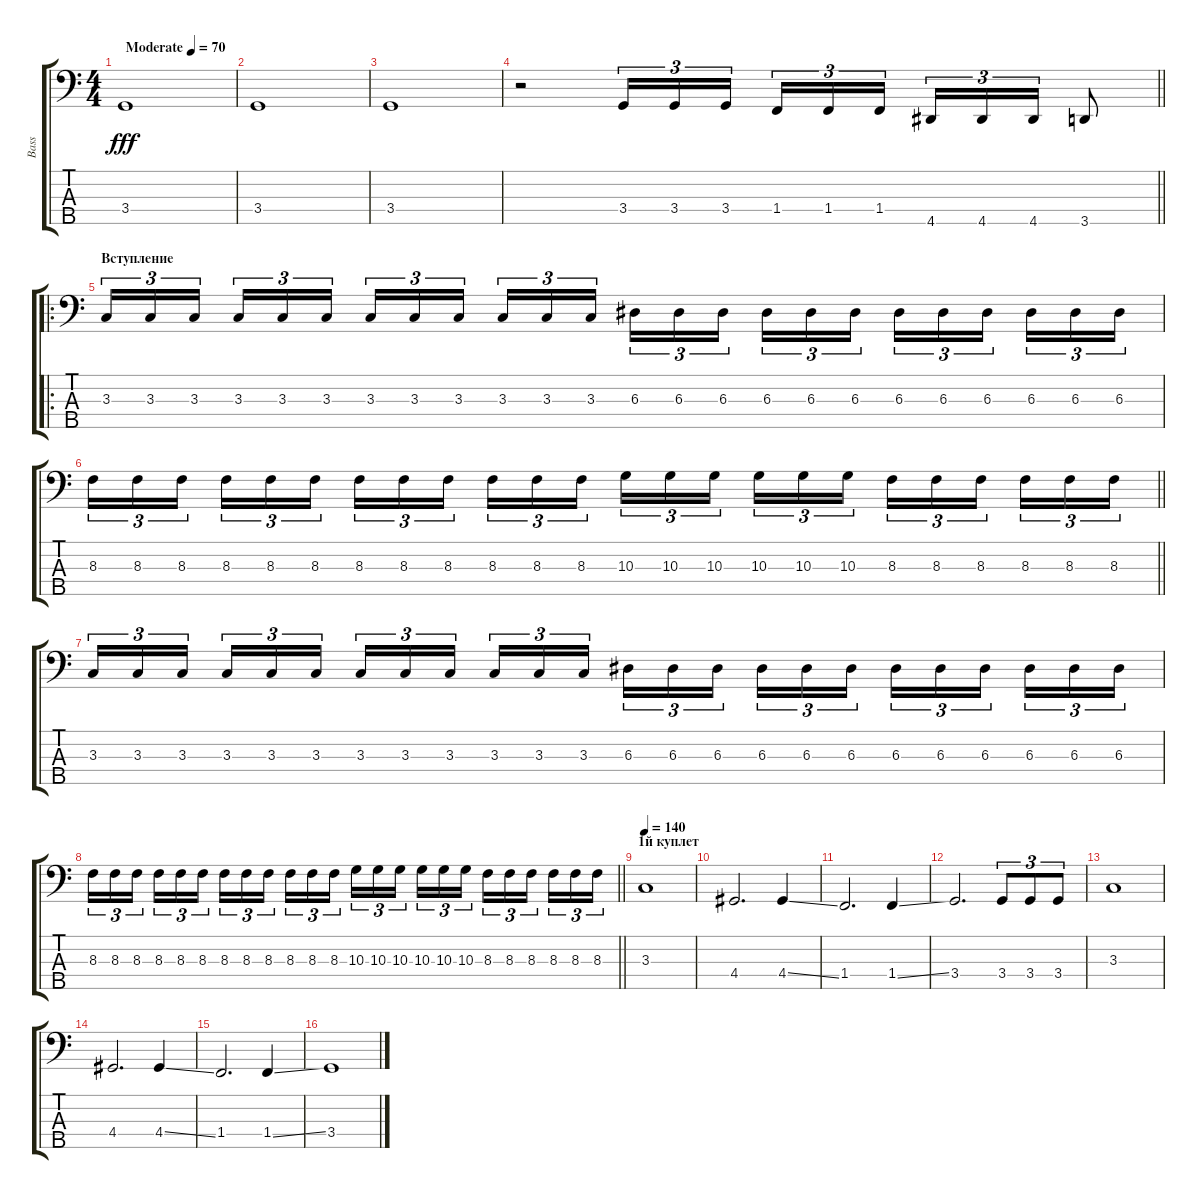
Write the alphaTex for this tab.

\track ("Bass" "Bass") {instrument slapbass2}
\staff {score tabs}
\tuning (G2 D2 A1 E1 B0) {hide}
\ts (4 4)
\tempo (70 "Moderate")
\clef f4
\ks c
3.4.1{dy fff instrument slapbass2} |
3.4.1 |
3.4.1 |
\barLineRight lightlight
r.2 3.4.16{tu (3 2)} 3.4.16{tu (3 2)} 3.4.16{tu (3 2) beam splitsecondary} 1.4.16{tu (3 2)} 1.4.16{tu (3 2)} 1.4.16{tu (3 2)} 4.5.16{tu (3 2)} 4.5.16{tu (3 2)} 4.5.16{tu (3 2)} 3.5.8 |
\ro
\section ("" "Вступление")
3.3.16{tu (3 2)} 3.3.16{tu (3 2)} 3.3.16{tu (3 2) beam splitsecondary} 3.3.16{tu (3 2)} 3.3.16{tu (3 2)} 3.3.16{tu (3 2)} 3.3.16{tu (3 2)} 3.3.16{tu (3 2)} 3.3.16{tu (3 2) beam splitsecondary} 3.3.16{tu (3 2)} 3.3.16{tu (3 2)} 3.3.16{tu (3 2)} 6.3.16{tu (3 2)} 6.3.16{tu (3 2)} 6.3.16{tu (3 2) beam splitsecondary} 6.3.16{tu (3 2)} 6.3.16{tu (3 2)} 6.3.16{tu (3 2)} 6.3.16{tu (3 2)} 6.3.16{tu (3 2)} 6.3.16{tu (3 2) beam splitsecondary} 6.3.16{tu (3 2)} 6.3.16{tu (3 2)} 6.3.16{tu (3 2)} |
\barLineRight lightlight
8.3.16{tu (3 2)} 8.3.16{tu (3 2)} 8.3.16{tu (3 2) beam splitsecondary} 8.3.16{tu (3 2)} 8.3.16{tu (3 2)} 8.3.16{tu (3 2)} 8.3.16{tu (3 2)} 8.3.16{tu (3 2)} 8.3.16{tu (3 2) beam splitsecondary} 8.3.16{tu (3 2)} 8.3.16{tu (3 2)} 8.3.16{tu (3 2)} 10.3.16{tu (3 2)} 10.3.16{tu (3 2)} 10.3.16{tu (3 2) beam splitsecondary} 10.3.16{tu (3 2)} 10.3.16{tu (3 2)} 10.3.16{tu (3 2)} 8.3.16{tu (3 2)} 8.3.16{tu (3 2)} 8.3.16{tu (3 2) beam splitsecondary} 8.3.16{tu (3 2)} 8.3.16{tu (3 2)} 8.3.16{tu (3 2)} |
3.3.16{tu (3 2)} 3.3.16{tu (3 2)} 3.3.16{tu (3 2) beam splitsecondary} 3.3.16{tu (3 2)} 3.3.16{tu (3 2)} 3.3.16{tu (3 2)} 3.3.16{tu (3 2)} 3.3.16{tu (3 2)} 3.3.16{tu (3 2) beam splitsecondary} 3.3.16{tu (3 2)} 3.3.16{tu (3 2)} 3.3.16{tu (3 2)} 6.3.16{tu (3 2)} 6.3.16{tu (3 2)} 6.3.16{tu (3 2) beam splitsecondary} 6.3.16{tu (3 2)} 6.3.16{tu (3 2)} 6.3.16{tu (3 2)} 6.3.16{tu (3 2)} 6.3.16{tu (3 2)} 6.3.16{tu (3 2) beam splitsecondary} 6.3.16{tu (3 2)} 6.3.16{tu (3 2)} 6.3.16{tu (3 2)} |
\barLineRight lightlight
8.3.16{tu (3 2)} 8.3.16{tu (3 2)} 8.3.16{tu (3 2) beam splitsecondary} 8.3.16{tu (3 2)} 8.3.16{tu (3 2)} 8.3.16{tu (3 2)} 8.3.16{tu (3 2)} 8.3.16{tu (3 2)} 8.3.16{tu (3 2) beam splitsecondary} 8.3.16{tu (3 2)} 8.3.16{tu (3 2)} 8.3.16{tu (3 2)} 10.3.16{tu (3 2)} 10.3.16{tu (3 2)} 10.3.16{tu (3 2) beam splitsecondary} 10.3.16{tu (3 2)} 10.3.16{tu (3 2)} 10.3.16{tu (3 2)} 8.3.16{tu (3 2)} 8.3.16{tu (3 2)} 8.3.16{tu (3 2) beam splitsecondary} 8.3.16{tu (3 2)} 8.3.16{tu (3 2)} 8.3.16{tu (3 2)} |
\section ("" "1й куплет")
\tempo 140
3.3.1 |
4.4.2{d} 4.4{ss}.4 |
1.4.2{d} 1.4{ss}.4 |
3.4.2{d} 3.4.8{tu (3 2)} 3.4.8{tu (3 2)} 3.4.8{tu (3 2)} |
3.3.1 |
4.4.2{d} 4.4{ss}.4 |
1.4.2{d} 1.4{ss}.4 |
3.4.1
